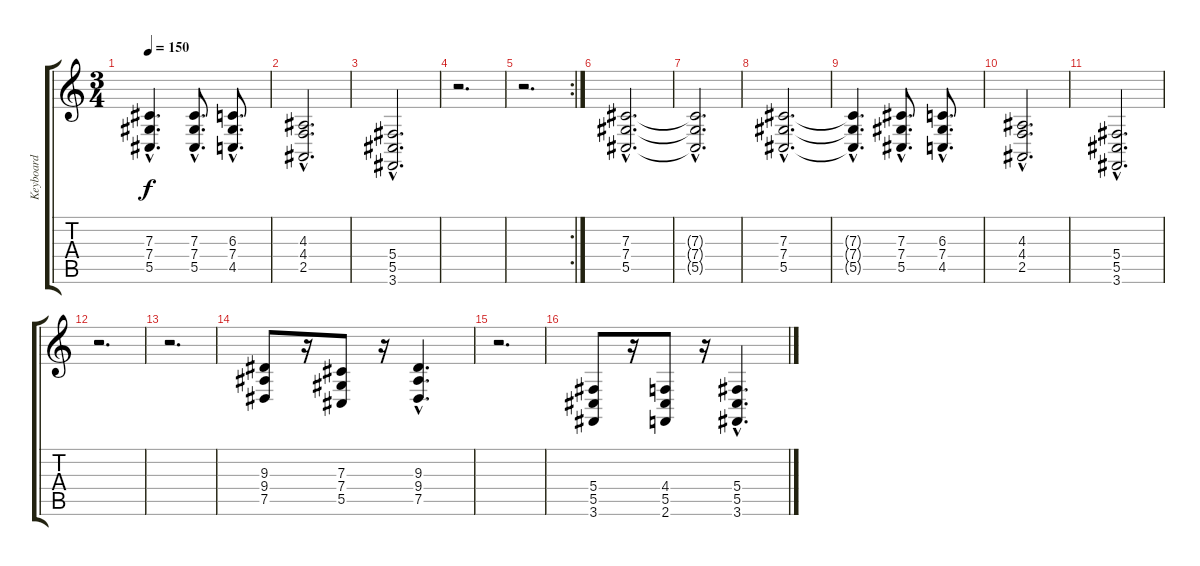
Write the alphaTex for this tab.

\track ("Keyboard" "Keyboard") {instrument stringensemble1}
\staff {score tabs}
\tuning (Eb4 Bb3 Gb3 Db3 Ab2 Eb2) {hide}
\ts (3 4)
\tempo 150
\clef g2
\ks c
(7.3{hac t} 7.4{hac t} 5.5{hac t}).4{d dy f} (7.3{hac} 7.4{hac} 5.5{hac}).8{d} (6.3{hac} 7.4{hac} 4.5{hac}).8{d} |
(4.3{hac} 4.4{hac} 2.5{hac}).2{d} |
(5.4{hac} 5.5{hac} 3.6{hac}).2{d} |
r.2{d} |
\rc 2
r.2{d} |
(7.3{hac} 7.4{hac} 5.5{hac}).2{d} |
(7.3{hac t} 7.4{hac t} 5.5{hac t}).2{d} |
(7.3{hac} 7.4{hac} 5.5{hac}).2{d} |
(7.3{hac t} 7.4{hac t} 5.5{hac t}).4{d} (7.3{hac} 7.4{hac} 5.5{hac}).8{d} (6.3{hac} 7.4{hac} 4.5{hac}).8{d} |
(4.3{hac} 4.4{hac} 2.5{hac}).2{d} |
(5.4{hac} 5.5{hac} 3.6{hac}).2{d} |
r.2{d} |
r.2{d} |
(9.3 9.4 7.5).8 r.16 (7.3 7.4 5.5).8 r.16 (9.3{hac} 9.4{hac} 7.5{hac}).4{d} |
r.2{d} |
(5.4 5.5 3.6).8 r.16 (4.4 5.5 2.6).8 r.16 (5.4{hac} 5.5{hac} 3.6{hac}).4{d}
